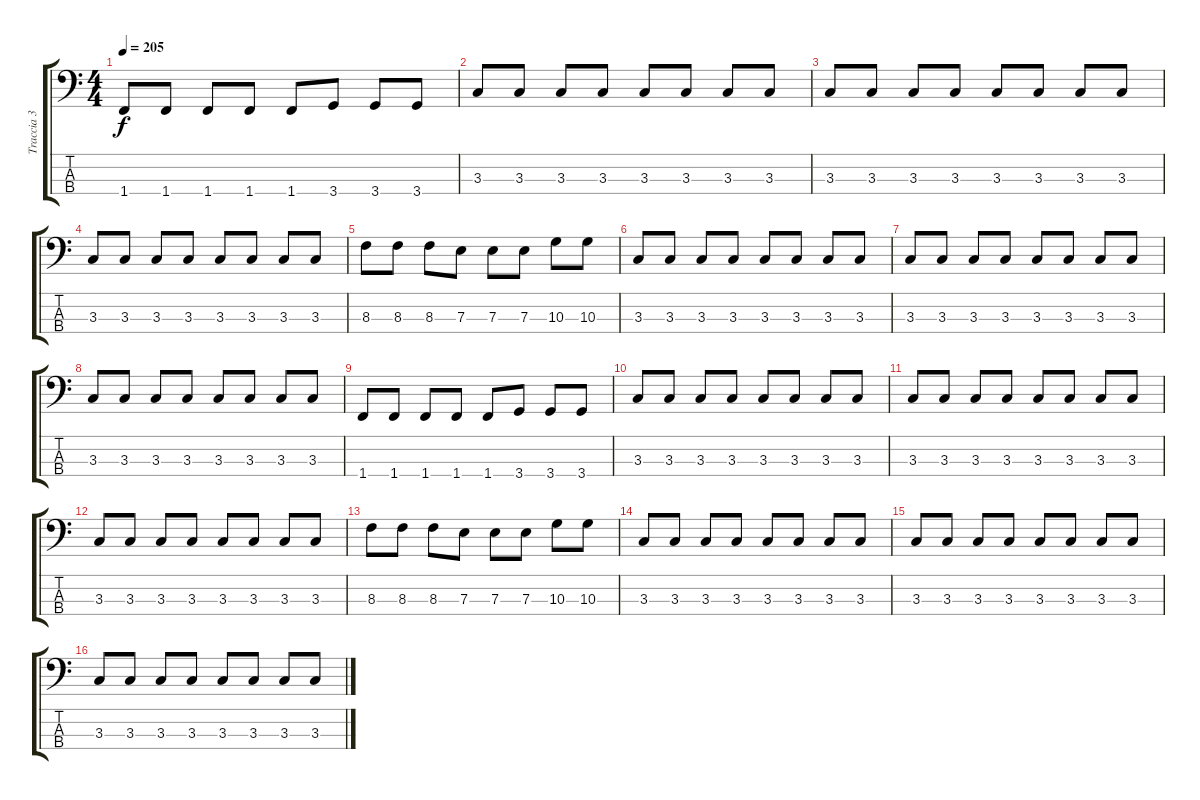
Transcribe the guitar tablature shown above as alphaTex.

\track ("Traccia 3" "Traccia 3") {instrument electricbassfinger}
\staff {score tabs}
\tuning (G2 D2 A1 E1) {hide}
\ts (4 4)
\tempo 205
\clef f4
\ks c
1.4.8{dy f} 1.4.8 1.4.8 1.4.8 1.4.8 3.4.8 3.4.8 3.4.8 |
3.3.8 3.3.8 3.3.8 3.3.8 3.3.8 3.3.8 3.3.8 3.3.8 |
3.3.8 3.3.8 3.3.8 3.3.8 3.3.8 3.3.8 3.3.8 3.3.8 |
3.3.8 3.3.8 3.3.8 3.3.8 3.3.8 3.3.8 3.3.8 3.3.8 |
8.3.8 8.3.8 8.3.8 7.3.8 7.3.8 7.3.8 10.3.8 10.3.8 |
3.3.8 3.3.8 3.3.8 3.3.8 3.3.8 3.3.8 3.3.8 3.3.8 |
3.3.8 3.3.8 3.3.8 3.3.8 3.3.8 3.3.8 3.3.8 3.3.8 |
3.3.8 3.3.8 3.3.8 3.3.8 3.3.8 3.3.8 3.3.8 3.3.8 |
1.4.8 1.4.8 1.4.8 1.4.8 1.4.8 3.4.8 3.4.8 3.4.8 |
3.3.8 3.3.8 3.3.8 3.3.8 3.3.8 3.3.8 3.3.8 3.3.8 |
3.3.8 3.3.8 3.3.8 3.3.8 3.3.8 3.3.8 3.3.8 3.3.8 |
3.3.8 3.3.8 3.3.8 3.3.8 3.3.8 3.3.8 3.3.8 3.3.8 |
8.3.8 8.3.8 8.3.8 7.3.8 7.3.8 7.3.8 10.3.8 10.3.8 |
3.3.8 3.3.8 3.3.8 3.3.8 3.3.8 3.3.8 3.3.8 3.3.8 |
3.3.8 3.3.8 3.3.8 3.3.8 3.3.8 3.3.8 3.3.8 3.3.8 |
3.3.8 3.3.8 3.3.8 3.3.8 3.3.8 3.3.8 3.3.8 3.3.8
